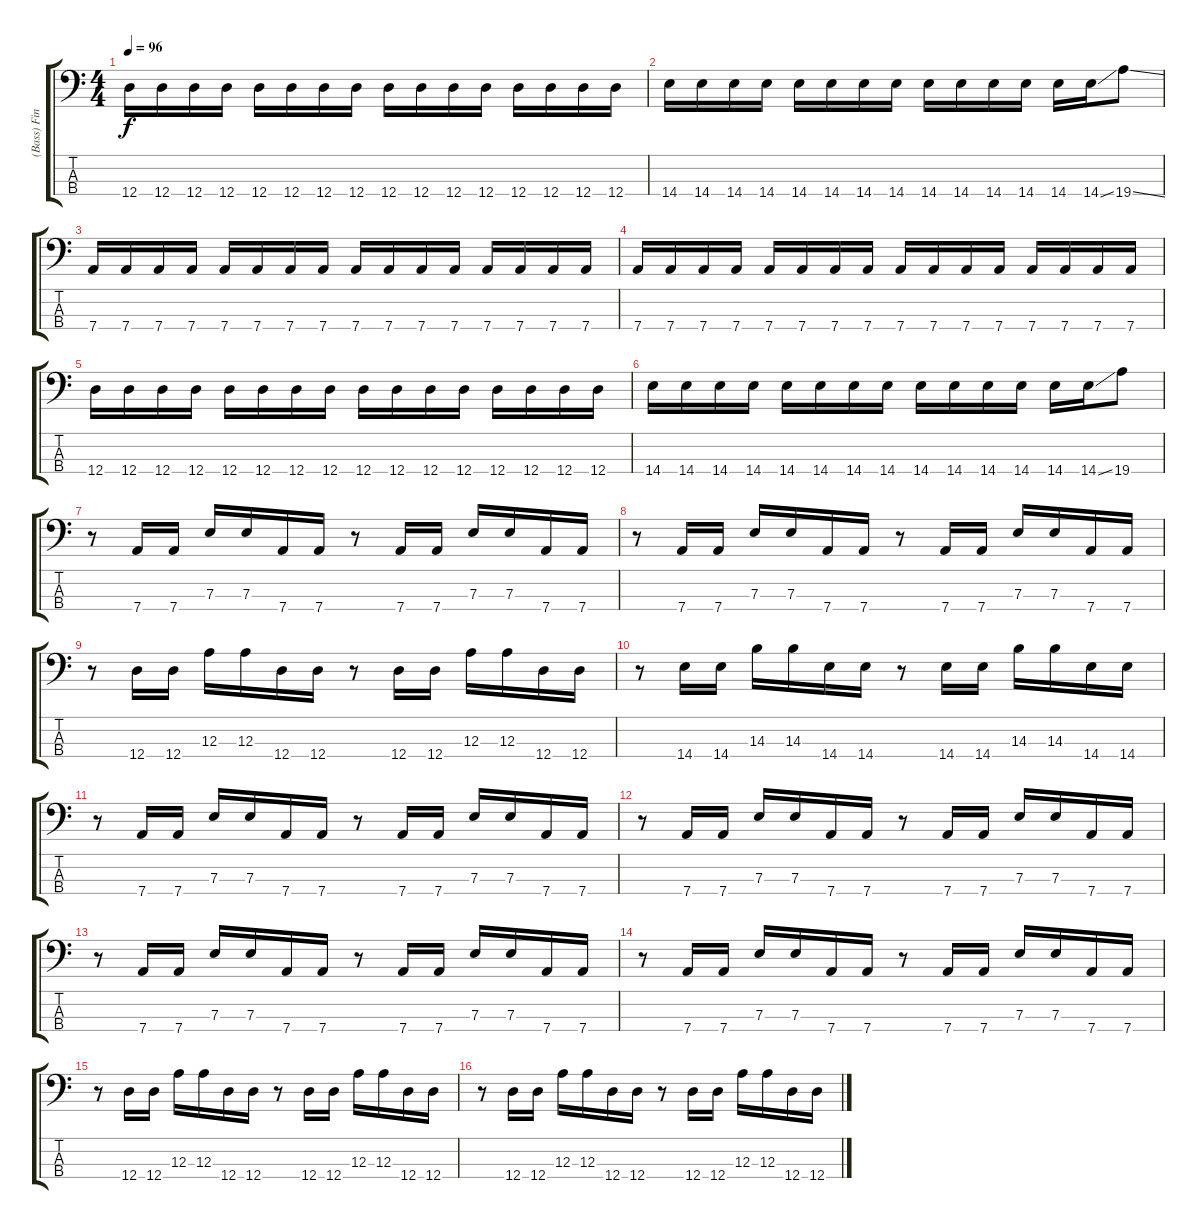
\track ("(Bass) Fingered" "(Bass) Fin") {instrument fretlessbass}
\staff {score tabs}
\tuning (G2 D2 A1 D1) {hide}
\ts (4 4)
\tempo 96
\clef f4
\ks c
12.4.16{dy f} 12.4.16 12.4.16 12.4.16 12.4.16 12.4.16 12.4.16 12.4.16 12.4.16 12.4.16 12.4.16 12.4.16 12.4.16 12.4.16 12.4.16 12.4.16 |
14.4.16 14.4.16 14.4.16 14.4.16 14.4.16 14.4.16 14.4.16 14.4.16 14.4.16 14.4.16 14.4.16 14.4.16 14.4.16 14.4{ss}.16 19.4{ss}.8 |
7.4.16 7.4.16 7.4.16 7.4.16 7.4.16 7.4.16 7.4.16 7.4.16 7.4.16 7.4.16 7.4.16 7.4.16 7.4.16 7.4.16 7.4.16 7.4.16 |
7.4.16 7.4.16 7.4.16 7.4.16 7.4.16 7.4.16 7.4.16 7.4.16 7.4.16 7.4.16 7.4.16 7.4.16 7.4.16 7.4.16 7.4.16 7.4.16 |
12.4.16 12.4.16 12.4.16 12.4.16 12.4.16 12.4.16 12.4.16 12.4.16 12.4.16 12.4.16 12.4.16 12.4.16 12.4.16 12.4.16 12.4.16 12.4.16 |
14.4.16 14.4.16 14.4.16 14.4.16 14.4.16 14.4.16 14.4.16 14.4.16 14.4.16 14.4.16 14.4.16 14.4.16 14.4.16 14.4{ss}.16 19.4.8 |
r.8 7.4.16 7.4.16 7.3.16 7.3.16 7.4.16 7.4.16 r.8 7.4.16 7.4.16 7.3.16 7.3.16 7.4.16 7.4.16 |
r.8 7.4.16 7.4.16 7.3.16 7.3.16 7.4.16 7.4.16 r.8 7.4.16 7.4.16 7.3.16 7.3.16 7.4.16 7.4.16 |
r.8 12.4.16 12.4.16 12.3.16 12.3.16 12.4.16 12.4.16 r.8 12.4.16 12.4.16 12.3.16 12.3.16 12.4.16 12.4.16 |
r.8 14.4.16 14.4.16 14.3.16 14.3.16 14.4.16 14.4.16 r.8 14.4.16 14.4.16 14.3.16 14.3.16 14.4.16 14.4.16 |
r.8 7.4.16 7.4.16 7.3.16 7.3.16 7.4.16 7.4.16 r.8 7.4.16 7.4.16 7.3.16 7.3.16 7.4.16 7.4.16 |
r.8 7.4.16 7.4.16 7.3.16 7.3.16 7.4.16 7.4.16 r.8 7.4.16 7.4.16 7.3.16 7.3.16 7.4.16 7.4.16 |
r.8 7.4.16 7.4.16 7.3.16 7.3.16 7.4.16 7.4.16 r.8 7.4.16 7.4.16 7.3.16 7.3.16 7.4.16 7.4.16 |
r.8 7.4.16 7.4.16 7.3.16 7.3.16 7.4.16 7.4.16 r.8 7.4.16 7.4.16 7.3.16 7.3.16 7.4.16 7.4.16 |
r.8 12.4.16 12.4.16 12.3.16 12.3.16 12.4.16 12.4.16 r.8 12.4.16 12.4.16 12.3.16 12.3.16 12.4.16 12.4.16 |
r.8 12.4.16 12.4.16 12.3.16 12.3.16 12.4.16 12.4.16 r.8 12.4.16 12.4.16 12.3.16 12.3.16 12.4.16 12.4.16
